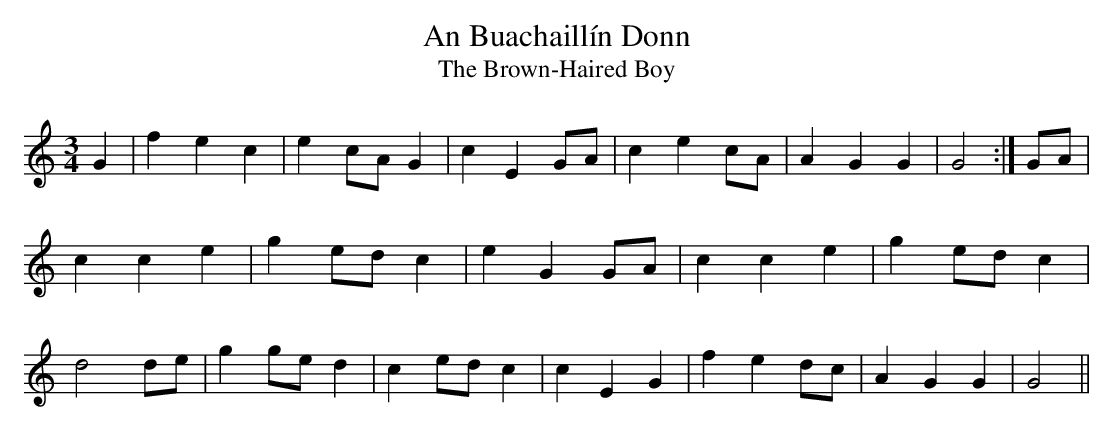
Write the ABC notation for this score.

X:1
T:An Buachaillín Donn
T:The Brown-Haired Boy
M:3/4
K:C
L:1/4
G|fec|ec/A/G|cEG/A/|cec/A/|AGG|G2:|G/A/|
cce|g e/d/c|eGG/A/|cce|ge/d/c|
d2d/e/|gg/e/d|ce/d/c|cEG|fed/c/|AGG|G2||
